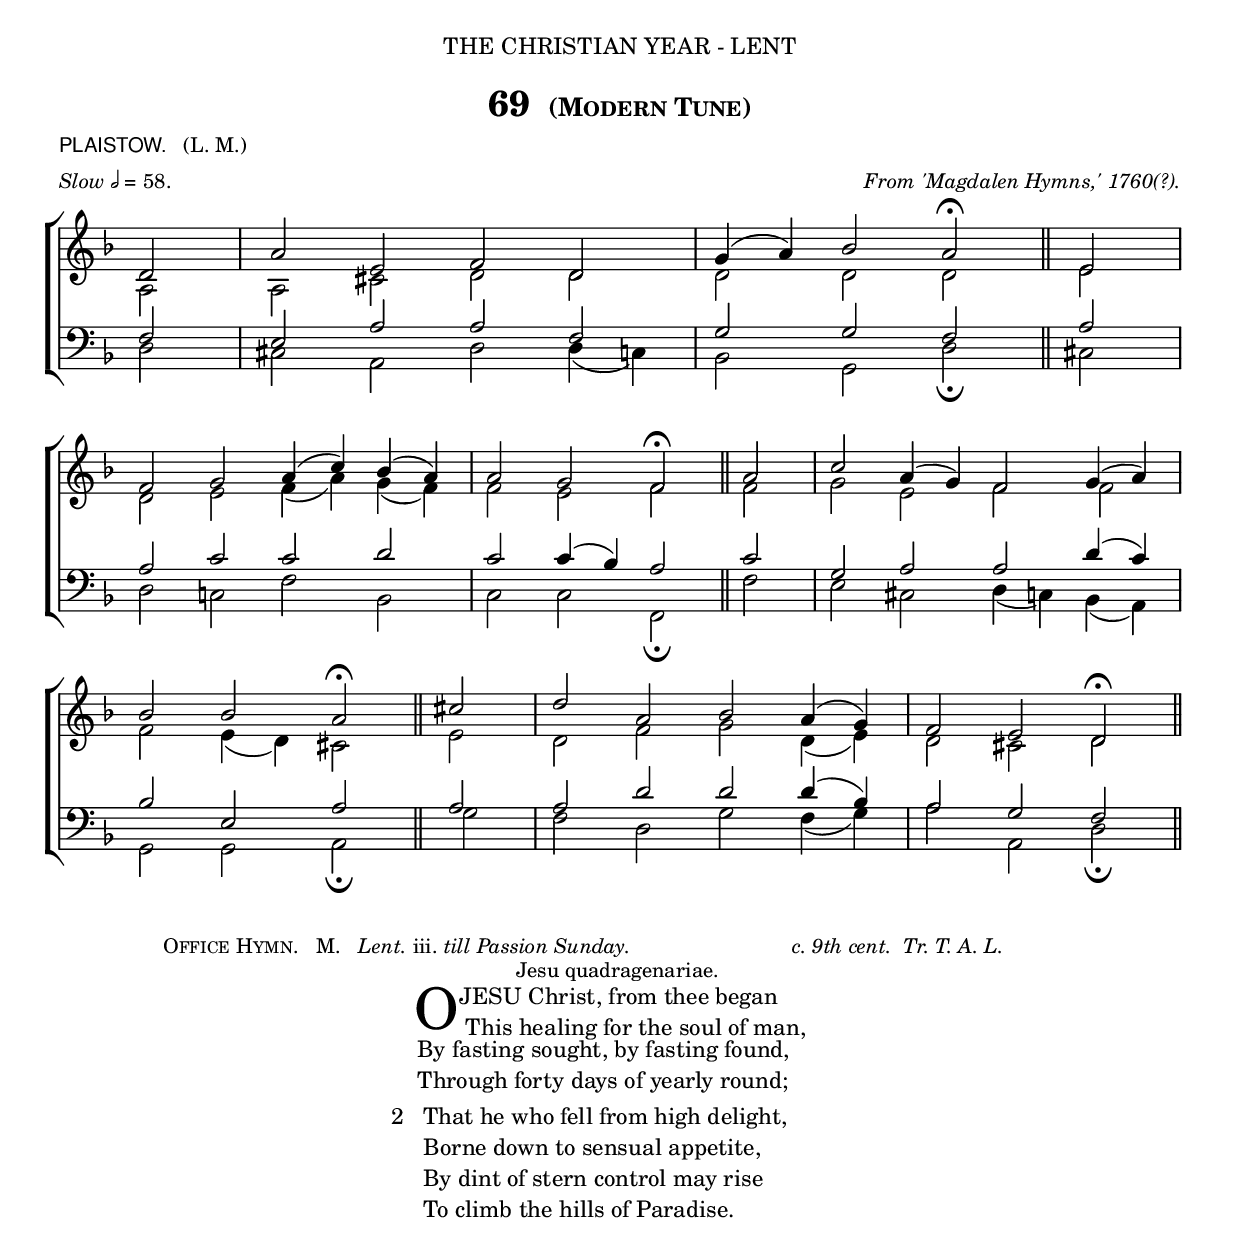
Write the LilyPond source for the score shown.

%%%131.png
%%%Hymn 69 Plaistow O Jesu Christ from thee began
%%%Version 2

\version "2.10"

\header {
	dedication = \markup { \center-align { \line {  "THE CHRISTIAN YEAR - LENT" } 
					       \hspace #1
						} }	
  title = \markup { "69 " \large \smallCaps "(Modern Tune)" }
			       
  arranger = \markup { \small { \italic "From 'Magdalen Hymns,' 1760(?)."} }
  poet = \markup { \small { \sans  "PLAISTOW." \hspace #1 \roman { "(L. M.)"} } }
  meter = \markup { \small { \italic {Slow} \fontsize #-5 \general-align #Y #DOWN \note #"2" #1 = 58.} }
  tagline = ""
}

%%%%%%%%%%%%%%%%%%%%%%%%%% Macros

%%generates the breathmarks
breathmark = {	
	      \override Score.RehearsalMark #'break-visibility = #begin-of-line-invisible 
	      \override Score.RehearsalMark #'Y-offset = #'4.0 
	      \override Score.RehearsalMark #'X-offset = #'-0.5
	      \mark \markup { \fontsize #4 ","}
}

%% Used to pull a note left. Used when a slurred note pair straddles a longer note when notecolumn force-hshift does not work 		 
straddle =  { \once \override Score.SeparationItem #'padding = #2
              \once \override NoteHead #'X-offset = #-2.8 
              \once \override Stem #'X-offset = #-2.8 }

%% Shortcut macro for small notes
smallnote = {  \once \set fontSize = #-3 
              \once \override Stem #'length = #5  }	      
	      
%% Macro to push notes rightwards
push = { \once \override Dots #'transparent = ##t
	\once \override NoteColumn #'force-hshift = #0.5 }

%% Macro to pull notes leftwards, needed to create the partly merged whole notes	
pull = { \once \override NoteColumn #'force-hshift = #-0.01 }	      

%%%%%%%%%%%%%%%%%%%%%%%%%% End of Macro definitions	   
	      
%%% SATB voices

global = {
  \time 4/2
  \key d \minor
  \set Staff.midiInstrument = "church organ"
}

soprano = \relative c' {
  \partial 2 d2 | a' e f d | g4( a4) bes2 a ^\fermata \bar "||" e | \break
      
  f g a4( c4) bes4( a4) | a2 g f ^\fermata \bar "||" 
      a | c a4( g4) f2 g4( a4) | \break

  bes2 bes a ^\fermata \bar "||" cis | d a bes a4( g4) | f2 e d ^\fermata \bar "||"
}

alto = \relative c' {
  a2 | a cis d d | d d d \bar "||" e |
  
  d e f4( a4) g4( f4) | f2 e f \bar "||"
      f | g e f f | 
      
  f e4( d4) cis2 \bar "||" e | d f g d4( e4) | d2 cis d \bar "||"
}

tenor = \relative c { \clef bass
  f2 | e a a f | g g f \bar "||" a |
      
  a c c d | c c4( bes4) a2 \bar "||" c | g a a d4( c4) |

  bes2 e, a \bar "||" a | a d d d4( bes4) | a2 g f \bar "||"
}

bass = \relative c { \clef bass
  d2 | cis a d d4( c) | bes2 g d' _\fermata \bar "||" cis |
  
  d c! f bes, | c c f, _\fermata \bar "||" f' | e cis d4( c) bes4( a4) |

  g2 g a _\fermata \bar "||" g' | f d g f4( g4) | a2 a, d _\fermata \bar "||"
}

#(ly:set-option 'point-and-click #f)

\paper {
  #(set-paper-size "a4")
%  annotate-spacing = ##t
  print-page-number = ##f
  ragged-last-bottom = ##t
  ragged-bottom = ##t
}

\book{

%%% Score block	
	
\score{
\new ChoirStaff	
 <<

	\context Staff = upper << 
	\context Voice = sopranos { \voiceOne \global \soprano }
	\context Voice = altos    {\voiceTwo \global \alto }
	                      >>
	\context Staff = lower <<
	\context Voice = tenors { \voiceOne \global \tenor }
	\context Voice = basses { \voiceTwo \global \bass }
			        >> 
 >>
\layout {
		indent=0
%		\context { \Score timing = ##f }
		\context { \Score \remove "Bar_number_engraver" }
		\context { \Staff \remove "Time_signature_engraver" }
		\context { \Score \remove "Mark_engraver"  }
                \context { \Staff \consists "Mark_engraver"  }
	}

\midi { 
   \context { \Score tempoWholesPerMinute = #(ly:make-moment 58 2) }
       }	
} %%score bracket


%%% Text markups - lyric titles

\markup { \small { \hspace #10 \smallCaps "Office Hymn." "  M." \italic "  Lent." "iii." \italic "till Passion Sunday."  \hspace #15  \italic "c. 9th cent.  Tr. T. A. L." } }
		                                                                                                     
\markup { \hspace #44 \small "Jesu quadragenariae."} 

%%% Main lyrics markup block
  
\markup { \hspace #32 %%add space as necc. to center the column
          \column { %% super column of everything
	              \column { %%% verse 1 is a column of 2 lines  
	                  \line { \hspace #2.2 \column { \lower #2.4 \fontsize #8 "O" }   %%Drop Cap goes here
				  \hspace #-1.2    %% adjust this if other letters are too far from Drop Cap
				  \column  { \raise #0.0 " JESU Christ, from thee began"  "  This healing for the soul of man," } }          
	                  \line {  \hspace #2.5  %%adjust hspace until this line left edge is flush with Drop Cap
				   \lower  #1.56  %%adjust this until the line spacing looks right
				   \column {   
					   "By fasting sought, by fasting found,"
					   "Through forty days of yearly round;"


			  		}}
			       
			           } %% finish stanza 1	
		\hspace #1 
           	\line { "2  "
			   \column {	     
				   "That he who fell from high delight,"
				   "Borne down to sensual appetite,"
				   "By dint of stern control may rise"
				   "To climb the hills of Paradise."
			}}
		}  
}	  

%%%fake score block to occupy space and force a pagebreak.  Can't think of a better way of doing this.
\score{
	{s4 }
\header { breakbefore = ##f piece = ##f opus = ##f tagline = ##f }
\layout{	
	\context { \Staff
		\remove Time_signature_engraver
		\remove Key_engraver
		\remove Clef_engraver
		\remove Staff_symbol_engraver
}}}

	
%%% second page
%%% Continuation of lyrics

\markup { \hspace #32   %%add space as necc. to center the column
          \column { 

		  \hspace #1 
		  \line { "3  "
		    \column {	     
			    "Therefore behold thy Church, O Lord,"
			    "And grace of penitence accord"
			    "To all who seek with generous tears"
			    "Renewal of their wasted years."
			}}
		\hspace #1 % adds vertical spacing between verses  
           	\line {"4  "
		    \column {	     
			    "Forgive the sin that we have done,"
			    "Forgive the course that we have run,"
			    "And show henceforth in evil day"
			    "Thyself our succour and our stay."
			}} 
		\hspace #1 % adds vertical spacing between verses  
           	\line {"5  "
		    \column {	     
			    "But now let every heart prepare,"
			    "By sacrifice of fast and prayer,"
			    "To keep with joy magnifical"
			    "The solemn Easter festival."
		}}
		\hspace #1 % adds vertical spacing between verses  
           	\line {"6. "
		    \column {	     
			    "Father and Son and Spirit blest,"
			    "To thee be every prayer addrest,"
			    "Who art in threefold Name adored,"
			    "From age to age, the only Lord.     Amen."
		}}
	  }
} %%% lyric markup bracket

%%% Amen score block
\score{
  \new ChoirStaff
   <<
        \context Staff = upper \with { fontSize = #-3  \override StaffSymbol #'staff-space = #(magstep -2) }  
	                      << 
	\context Voice = "sopranos" { \relative c' { \clef treble \global \voiceOne d1 d1 \bar "||" }}
	\context Voice = "altos"    { \relative c' {  \clef treble \global \voiceTwo bes1 a1 \bar "||" }}
	                      >>
			      
	\context Lyrics \lyricsto "altos" { \override LyricText #'font-size = #-1 A -- men. }
	
	\context Staff = lower \with { fontSize = #-3  \override StaffSymbol #'staff-space = #(magstep -2) }  
	                       <<
	\context Voice = "tenors" { \relative c { \clef bass \global \voiceThree g'1 fis1 \bar "||" }}
	\context Voice = "basses" { \relative c { \clef bass \global \voiceFour  g1 d'1 \bar "||" }}
			        >> 
  >>			      
\header { breakbefore = ##f piece = " " opus = " " }
\layout { 
	\context { \Score timing = ##f }
	ragged-right = ##t
	indent = 15\cm
	\context { \Staff \remove Time_signature_engraver }

       }

%%% Amen midi       
\midi { \context { \Score tempoWholesPerMinute = #(ly:make-moment 58 2) }}   
       
}  

} %%book bracket
